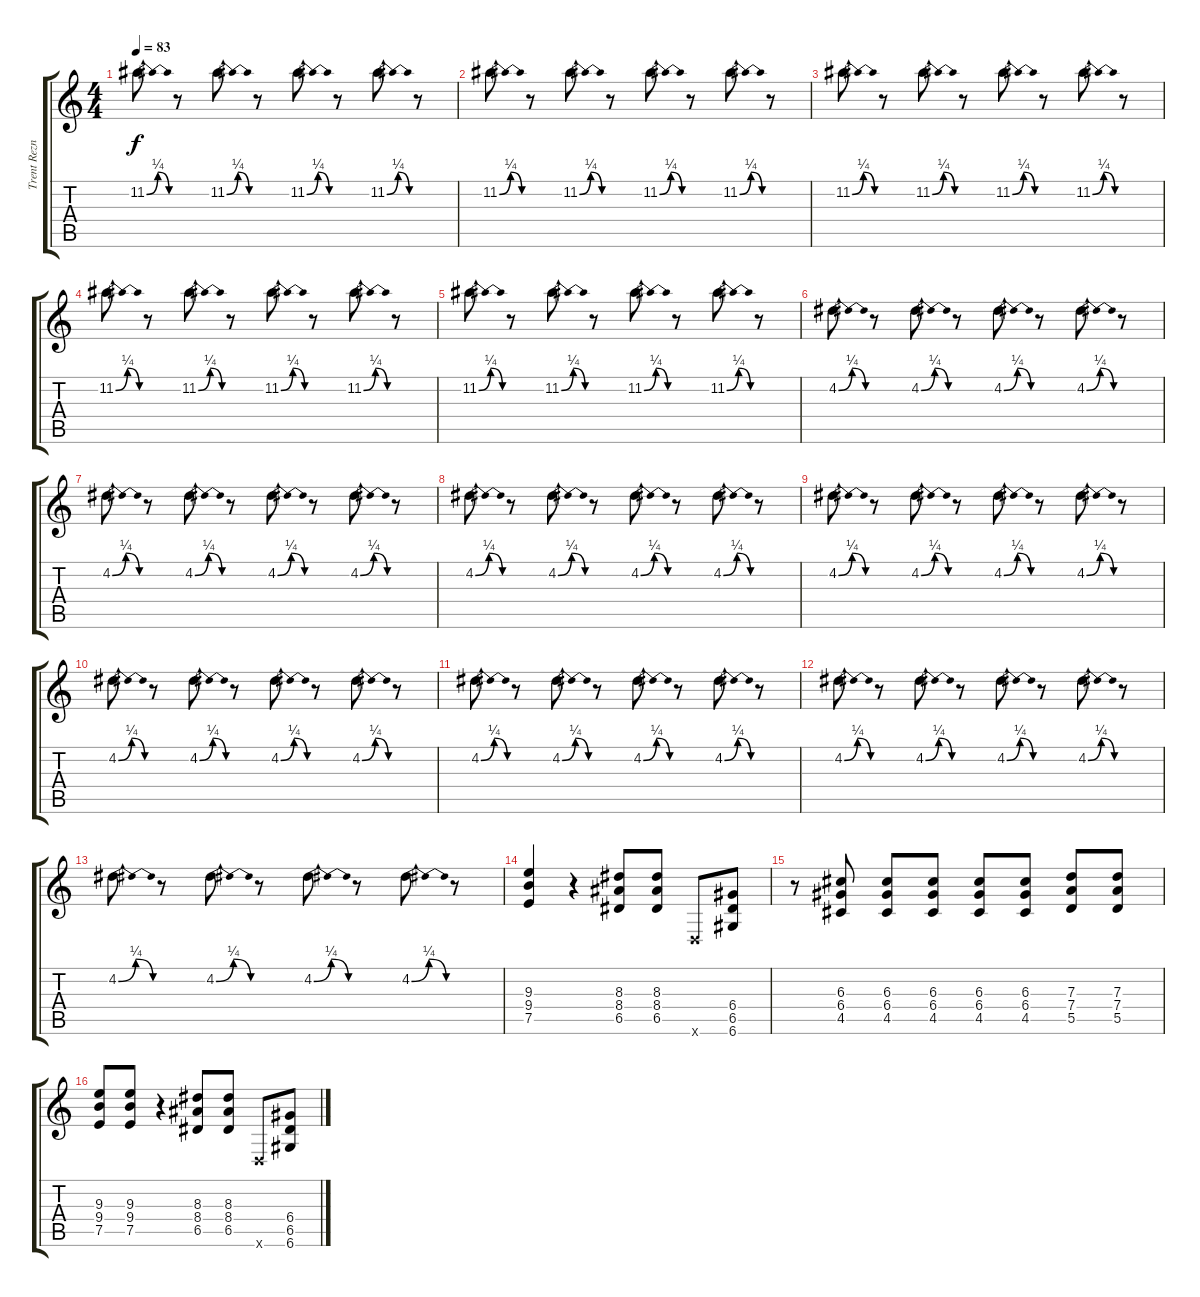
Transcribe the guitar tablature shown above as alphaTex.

\track ("Trent Reznor" "Trent Rezn") {instrument acousticguitarsteel}
\staff {score tabs}
\tuning (E4 B3 G3 D3 A2 D2) {hide}
\ts (4 4)
\tempo 83
\clef g2
\ks c
11.2{be (bendrelease 0 0 9 1 9 1 60 0)}.8{dy f} r.8 11.2{be (bendrelease 0 0 9 1 9 1 60 0)}.8 r.8 11.2{be (bendrelease 0 0 9 1 9 1 60 0)}.8 r.8 11.2{be (bendrelease 0 0 9 1 9 1 60 0)}.8 r.8 |
11.2{be (bendrelease 0 0 9 1 9 1 60 0)}.8 r.8 11.2{be (bendrelease 0 0 9 1 9 1 60 0)}.8 r.8 11.2{be (bendrelease 0 0 9 1 9 1 60 0)}.8 r.8 11.2{be (bendrelease 0 0 9 1 9 1 60 0)}.8 r.8 |
11.2{be (bendrelease 0 0 9 1 9 1 60 0)}.8 r.8 11.2{be (bendrelease 0 0 9 1 9 1 60 0)}.8 r.8 11.2{be (bendrelease 0 0 9 1 9 1 60 0)}.8 r.8 11.2{be (bendrelease 0 0 9 1 9 1 60 0)}.8 r.8 |
11.2{be (bendrelease 0 0 9 1 9 1 60 0)}.8 r.8 11.2{be (bendrelease 0 0 9 1 9 1 60 0)}.8 r.8 11.2{be (bendrelease 0 0 9 1 9 1 60 0)}.8 r.8 11.2{be (bendrelease 0 0 9 1 9 1 60 0)}.8 r.8 |
11.2{be (bendrelease 0 0 9 1 9 1 60 0)}.8 r.8 11.2{be (bendrelease 0 0 9 1 9 1 60 0)}.8 r.8 11.2{be (bendrelease 0 0 9 1 9 1 60 0)}.8 r.8 11.2{be (bendrelease 0 0 9 1 9 1 60 0)}.8 r.8 |
4.2{be (bendrelease 0 0 9 1 9 1 60 0)}.8 r.8 4.2{be (bendrelease 0 0 9 1 9 1 60 0)}.8 r.8 4.2{be (bendrelease 0 0 9 1 9 1 60 0)}.8 r.8 4.2{be (bendrelease 0 0 9 1 9 1 60 0)}.8 r.8 |
4.2{be (bendrelease 0 0 9 1 9 1 60 0)}.8 r.8 4.2{be (bendrelease 0 0 9 1 9 1 60 0)}.8 r.8 4.2{be (bendrelease 0 0 9 1 9 1 60 0)}.8 r.8 4.2{be (bendrelease 0 0 9 1 9 1 60 0)}.8 r.8 |
4.2{be (bendrelease 0 0 9 1 9 1 60 0)}.8 r.8 4.2{be (bendrelease 0 0 9 1 9 1 60 0)}.8 r.8 4.2{be (bendrelease 0 0 9 1 9 1 60 0)}.8 r.8 4.2{be (bendrelease 0 0 9 1 9 1 60 0)}.8 r.8 |
4.2{be (bendrelease 0 0 9 1 9 1 60 0)}.8 r.8 4.2{be (bendrelease 0 0 9 1 9 1 60 0)}.8 r.8 4.2{be (bendrelease 0 0 9 1 9 1 60 0)}.8 r.8 4.2{be (bendrelease 0 0 9 1 9 1 60 0)}.8 r.8 |
4.2{be (bendrelease 0 0 9 1 9 1 60 0)}.8 r.8 4.2{be (bendrelease 0 0 9 1 9 1 60 0)}.8 r.8 4.2{be (bendrelease 0 0 9 1 9 1 60 0)}.8 r.8 4.2{be (bendrelease 0 0 9 1 9 1 60 0)}.8 r.8 |
4.2{be (bendrelease 0 0 9 1 9 1 60 0)}.8 r.8 4.2{be (bendrelease 0 0 9 1 9 1 60 0)}.8 r.8 4.2{be (bendrelease 0 0 9 1 9 1 60 0)}.8 r.8 4.2{be (bendrelease 0 0 9 1 9 1 60 0)}.8 r.8 |
4.2{be (bendrelease 0 0 9 1 9 1 60 0)}.8 r.8 4.2{be (bendrelease 0 0 9 1 9 1 60 0)}.8 r.8 4.2{be (bendrelease 0 0 9 1 9 1 60 0)}.8 r.8 4.2{be (bendrelease 0 0 9 1 9 1 60 0)}.8 r.8 |
4.2{be (bendrelease 0 0 9 1 9 1 60 0)}.8 r.8 4.2{be (bendrelease 0 0 9 1 9 1 60 0)}.8 r.8 4.2{be (bendrelease 0 0 9 1 9 1 60 0)}.8 r.8 4.2{be (bendrelease 0 0 9 1 9 1 60 0)}.8 r.8 |
(9.3 9.4 7.5).4{volume 6 instrument distortionguitar} r.4 (8.3 8.4 6.5).8 (8.3 8.4 6.5).8 0.6{x}.8 (6.4 6.5 6.6).8 |
r.8 (6.3 6.4 4.5).8 (6.3 6.4 4.5).8 (6.3 6.4 4.5).8 (6.3 6.4 4.5).8 (6.3 6.4 4.5).8 (7.3 7.4 5.5).8 (7.3 7.4 5.5).8 |
(9.3 9.4 7.5).8{volume 6 instrument distortionguitar} (9.3 9.4 7.5).8 r.4 (8.3 8.4 6.5).8 (8.3 8.4 6.5).8 0.6{x}.8 (6.4 6.5 6.6).8
